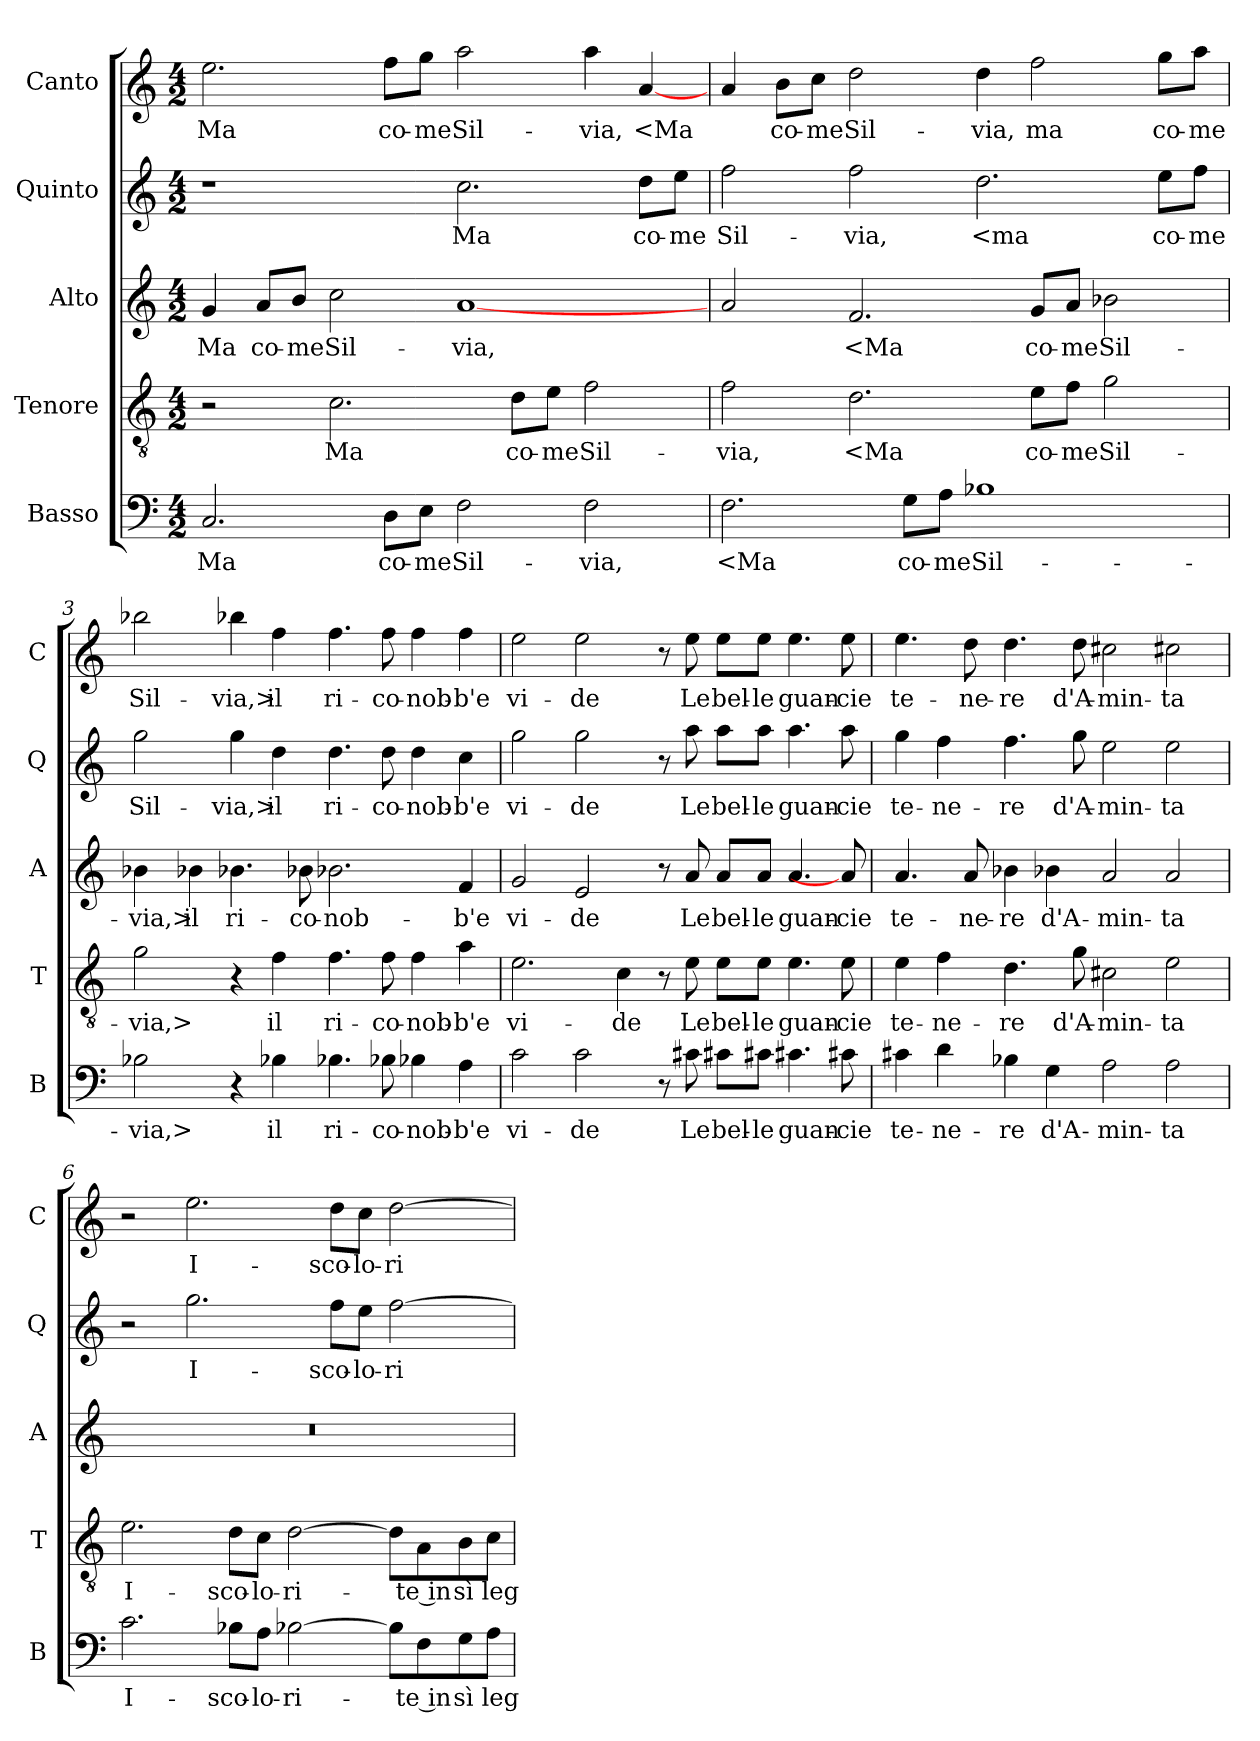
**kern	**text	**kern	**text	**kern	**text	**kern	**text	**kern	**text
*part5	*part5	*part4	*part4	*part3	*part3	*part2	*part2	*part1	*part1
*staff5	*staff5	*staff4	*staff4	*staff3	*staff3	*staff2	*staff2	*staff1	*staff1
*I"Basso	*	*I"Tenore	*	*I"Alto	*	*I"Quinto	*	*I"Canto	*
*I'B	*	*I'T	*	*I'A	*	*I'Q	*	*I'C	*
*clefF4	*	*clefGv2	*	*clefG2	*	*clefG2	*	*clefG2	*
*k[]	*	*k[]	*	*k[]	*	*k[]	*	*k[]	*
*M4/2	*	*M4/2	*	*M4/2	*	*M4/2	*	*M4/2	*
=1	=1	=1	=1	=1	=1	=1	=1	=1	=1
2.C	Ma	2r	.	4g	Ma	1r	.	2.ee	Ma
.	.	.	.	8aL	co-	.	.	.	.
.	.	.	.	8bJ	-me	.	.	.	.
.	.	2.c	Ma	2cc	Sil-	.	.	.	.
8DL	co-	.	.	.	.	.	.	8ffL	co-
8EJ	-me	.	.	.	.	.	.	8ggJ	-me
2F	Sil-	.	.	[1a	-via,	2.cc	Ma	2aa	Sil-
.	.	8dL	co-	.	.	.	.	.	.
.	.	8eJ	-me	.	.	.	.	.	.
2F	-via,	2f	Sil-	.	.	.	.	4aa	-via,
.	.	.	.	.	.	8ddL	co-	[4a	<Ma
.	.	.	.	.	.	8eeJ	-me	.	.
=2	=2	=2	=2	=2	=2	=2	=2	=2	=2
2.F	<Ma	2f	-via,	2a	.	2ff	Sil-	4a	.
.	.	.	.	.	.	.	.	8bL	co-
.	.	.	.	.	.	.	.	8ccJ	-me
.	.	2.d	<Ma	2.f	<Ma	2ff	-via,	2dd	Sil-
8GL	co-	.	.	.	.	.	.	.	.
8AJ	-me	.	.	.	.	.	.	.	.
1B-X	Sil-	.	.	.	.	2.dd	<ma	4dd	-via,
.	.	8eL	co-	8gL	co-	.	.	2ff	ma
.	.	8fJ	-me	8aJ	-me	.	.	.	.
.	.	2g	Sil-	2b-X	Sil-	.	.	.	.
.	.	.	.	.	.	8eeL	co-	8ggL	co-
.	.	.	.	.	.	8ffJ	-me	8aaJ	-me
=3	=3	=3	=3	=3	=3	=3	=3	=3	=3
2B-X	-via,>	2g	-via,>	4b-X	-via,>	2gg	Sil-	2bb-X	Sil-
.	.	.	.	4b-X	il	.	.	.	.
4r	.	4r	.	4.b-X	ri-	4gg	-via,>	4bb-X	-via,>
4B-X	il	4f	il	.	.	4dd	il	4ff	il
.	.	.	.	8b-X	-co-	.	.	.	.
4.B-X	ri-	4.f	ri-	2.b-X	-nob-	4.dd	ri-	4.ff	ri-
8B-X	-co-	8f	-co-	.	.	8dd	-co-	8ff	-co-
4B-X	-nob-	4f	-nob-	.	.	4dd	-nob-	4ff	-nob-
4A	-b'e	4a	-b'e	4f	-b'e	4cc	-b'e	4ff	-b'e
=4	=4	=4	=4	=4	=4	=4	=4	=4	=4
2c	vi-	2.e	vi-	2g	vi-	2gg	vi-	2ee	vi-
2c	-de	.	.	2e	-de	2gg	-de	2ee	-de
.	.	4c	-de	.	.	.	.	.	.
8r	.	8r	.	8r	.	8r	.	8r	.
8c#X	Le	8e	Le	8a	Le	8aa	Le	8ee	Le
8c#XL	bel-	8eL	bel-	8aL	bel-	8aaL	bel-	8eeL	bel-
8c#XJ	-le	8eJ	-le	8aJ	-le	8aaJ	-le	8eeJ	-le
4.c#X	guan-	4.e	guan-	4.a	guan-	4.aa	guan-	4.ee	guan-
8c#X	-cie	8e	-cie	8a]	-cie	8aa	-cie	8ee	-cie
=5	=5	=5	=5	=5	=5	=5	=5	=5	=5
4c#X	te-	4e	te-	4.a	te-	4gg	te-	4.ee	te-
4d	-ne-	4f	-ne-	.	.	4ff	-ne-	.	.
.	.	.	.	8a	-ne-	.	.	8dd	-ne-
4B-X	-re	4.d	-re	4b-X	-re	4.ff	-re	4.dd	-re
4G	d'A-	.	.	4b-X	d'A-	.	.	.	.
.	.	8g	d'A-	.	.	8gg	d'A-	8dd	d'A-
2A	-min-	2c#X	-min-	2a	-min-	2ee	-min-	2cc#X	-min-
2A	-ta	2e	-ta	2a	-ta	2ee	-ta	2cc#X	-ta
=6	=6	=6	=6	=6	=6	=6	=6	=6	=6
2.c	I-	2.e	I-	0r	.	2r	.	2r	.
.	.	.	.	.	.	2.gg	I-	2.ee	I-
8B-XL	-sco-	8dL	-sco-	.	.	.	.	.	.
8AJ	-lo-	8cJ	-lo-	.	.	.	.	.	.
[2B-X	-ri-	[2d	-ri-	.	.	.	.	.	.
.	.	.	.	.	.	8ffL	-sco-	8ddL	-sco-
.	.	.	.	.	.	8eeJ	-lo-	8ccJ	-lo-
8B-L]	.	8dL]	.	.	.	[2ff	-ri-	[2dd	-ri-
8F	-te in	8A	-te in	.	.	.	.	.	.
8G	sì	8B	sì	.	.	.	.	.	.
8AJ	leg-	8cJ	leg-	.	.	.	.	.	.
=	=	=	=	=	=	=	=	=	=
*-	*-	*-	*-	*-	*-	*-	*-	*-	*-
